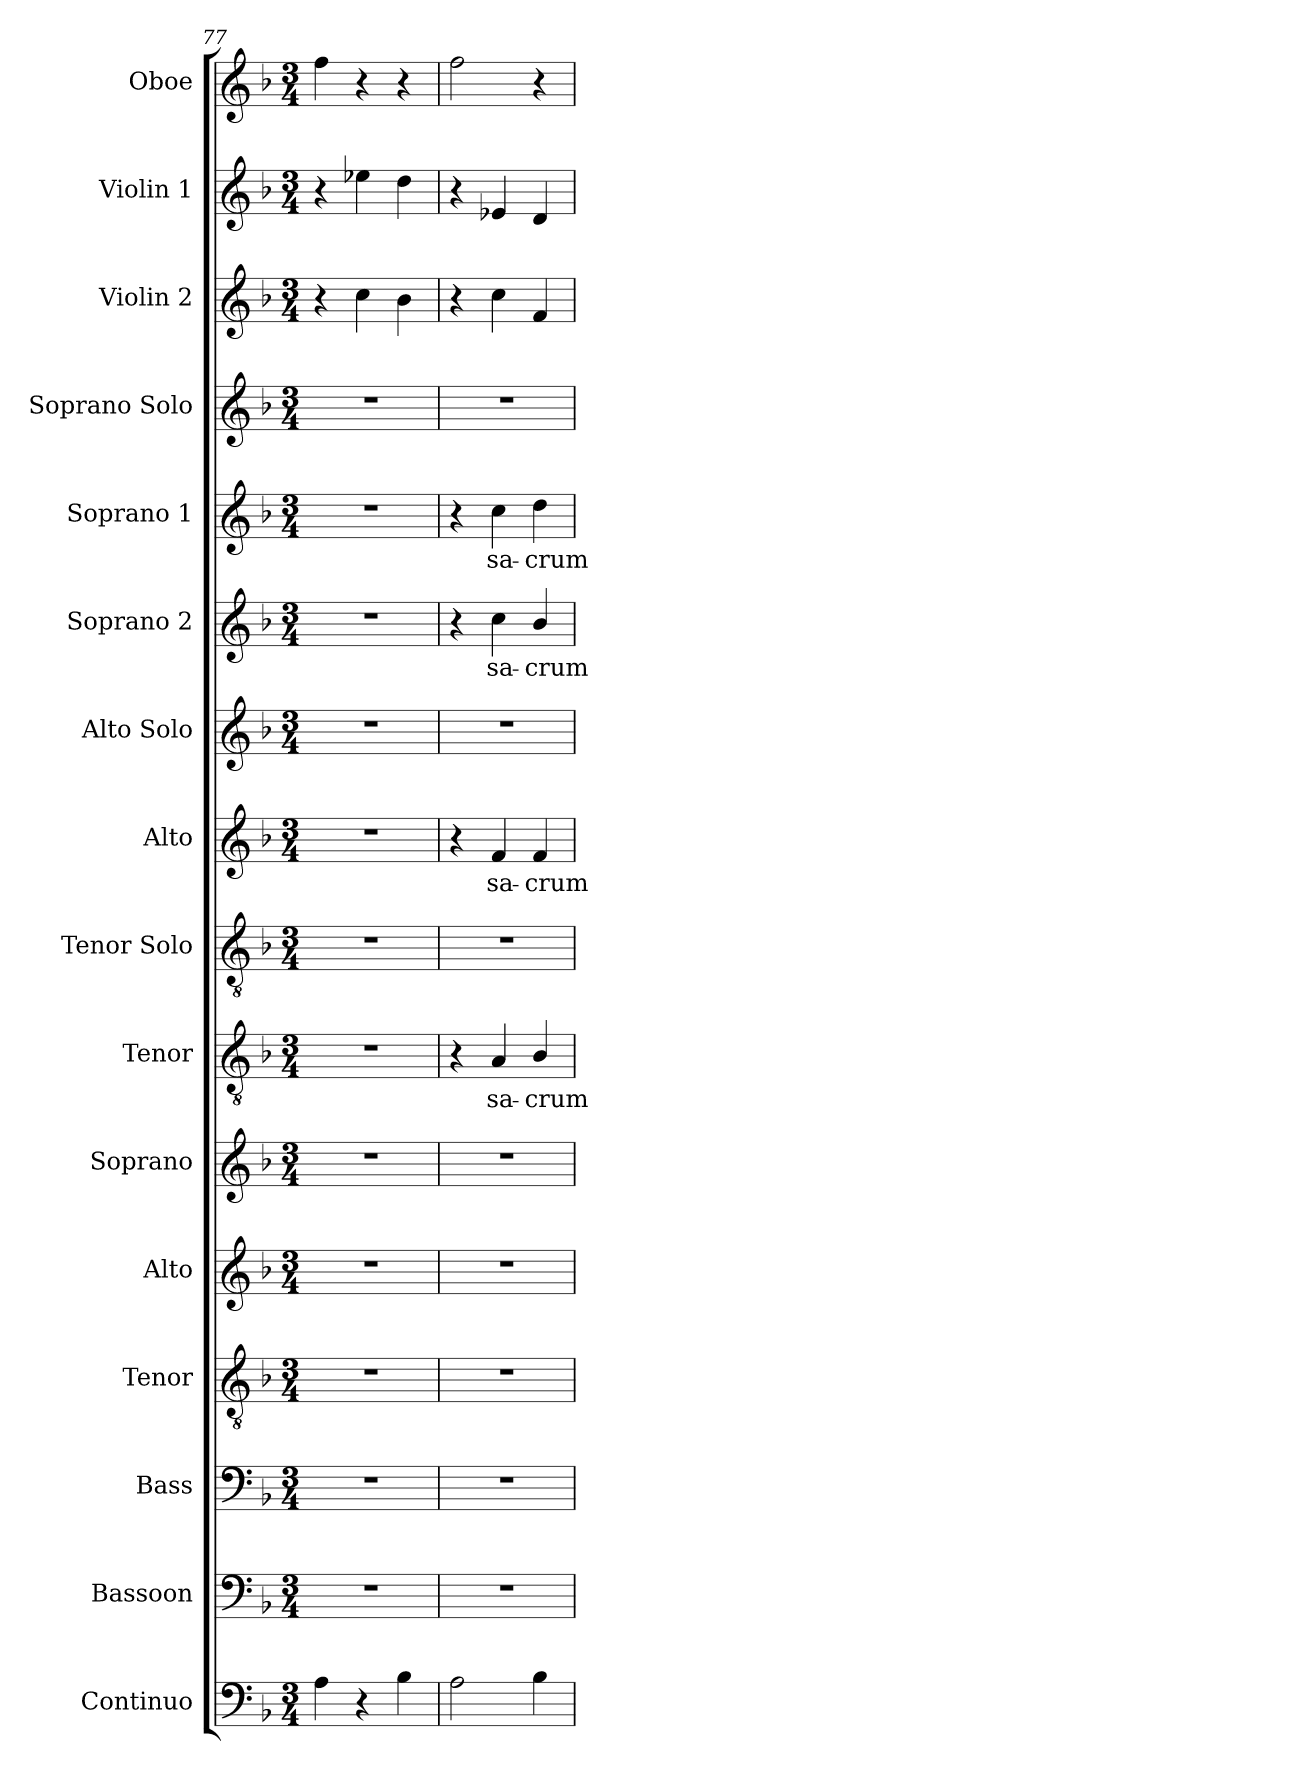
**kern	**kern	**kern	**kern	**kern	**kern	**kern	**text	**kern	**kern	**text	**kern	**kern	**text	**kern	**text	**kern	**kern	**kern	**kern
*part16	*part15	*part14	*part13	*part12	*part11	*part10	*part10	*part9	*part8	*part8	*part7	*part6	*part6	*part5	*part5	*part4	*part3	*part2	*part1
*staff16	*staff15	*staff14	*staff13	*staff12	*staff11	*staff10	*staff10	*staff9	*staff8	*staff8	*staff7	*staff6	*staff6	*staff5	*staff5	*staff4	*staff3	*staff2	*staff1
*I"Continuo	*I"Bassoon	*I"Bass	*I"Tenor	*I"Alto	*I"Soprano	*I"Tenor	*	*I"Tenor Solo	*I"Alto	*	*I"Alto Solo	*I"Soprano 2	*	*I"Soprano 1	*	*I"Soprano Solo	*I"Violin 2	*I"Violin 1	*I"Oboe
*I'Cont.	*I'Bsn.	*I'B.	*I'T.	*I'A.	*I'S.	*I'T.	*	*I'T. Solo	*I'A.	*	*I'A.  Solo	*I'S2.	*	*I'S1.	*	*I'S. Solo	*I'Vln. 2	*I'Vln. 1	*I'Ob.
*clefF4	*clefF4	*clefF4	*clefGv2	*clefG2	*clefG2	*clefGv2	*	*clefGv2	*clefG2	*	*clefG2	*clefG2	*	*clefG2	*	*clefG2	*clefG2	*clefG2	*clefG2
*	*	*	*ITrd7c12	*	*	*ITrd7c12	*	*ITrd7c12	*	*	*	*	*	*	*	*	*	*	*
*k[b-]	*k[b-]	*k[b-]	*k[b-]	*k[b-]	*k[b-]	*k[b-]	*	*k[b-]	*k[b-]	*	*k[b-]	*k[b-]	*	*k[b-]	*	*k[b-]	*k[b-]	*k[b-]	*k[b-]
*F:	*F:	*F:	*F:	*F:	*F:	*F:	*	*F:	*F:	*	*F:	*F:	*	*F:	*	*F:	*F:	*F:	*F:
*M3/4	*M3/4	*M3/4	*M3/4	*M3/4	*M3/4	*M3/4	*	*M3/4	*M3/4	*	*M3/4	*M3/4	*	*M3/4	*	*M3/4	*M3/4	*M3/4	*M3/4
=77	=77	=77	=77	=77	=77	=77	=77	=77	=77	=77	=77	=77	=77	=77	=77	=77	=77	=77	=77
!	!LO:N:vis=1	!LO:N:vis=1	!LO:N:vis=1	!LO:N:vis=1	!LO:N:vis=1	!LO:N:vis=1	!	!LO:N:vis=1	!LO:N:vis=1	!	!LO:N:vis=1	!LO:N:vis=1	!	!LO:N:vis=1	!	!LO:N:vis=1	!	!	!
4Ai\	2.r	2.r	2.r	2.r	2.r	2.r	.	2.r	2.r	.	2.r	2.r	.	2.r	.	2.r	4r	4r	4ffi\
4r	.	.	.	.	.	.	.	.	.	.	.	.	.	.	.	.	4cci\	4ee-Xi\	4r
4B-i\	.	.	.	.	.	.	.	.	.	.	.	.	.	.	.	.	4b-i\	4ddi\	4r
!!LO:PB:g=z
=78	=78	=78	=78	=78	=78	=78	=78	=78	=78	=78	=78	=78	=78	=78	=78	=78	=78	=78	=78
!	!LO:N:vis=1	!LO:N:vis=1	!LO:N:vis=1	!LO:N:vis=1	!LO:N:vis=1	!	!	!LO:N:vis=1	!	!	!LO:N:vis=1	!	!	!	!	!LO:N:vis=1	!	!	!
2Ai\	2.r	2.r	2.r	2.r	2.r	4r	.	2.r	4r	.	2.r	4r	.	4r	.	2.r	4r	4r	2ffi\
!	!	!	!	!	!	!	!LO:LY:b:color=#000000	!	!	!	!	!	!	!	!	!	!	!	!
!	!	!	!	!	!	!	!	!	!	!LO:LY:b:color=#000000	!	!	!	!	!	!	!	!	!
!	!	!	!	!	!	!	!	!	!	!	!	!	!LO:LY:b:color=#000000	!	!	!	!	!	!
!	!	!	!	!	!	!	!	!	!	!	!	!	!	!	!LO:LY:b:color=#000000	!	!	!	!
.	.	.	.	.	.	4AAi/	sa-	.	4fi/	sa-	.	4cci\	sa-	4cci\	sa-	.	4cci\	4e-Xi/	.
!	!	!	!	!	!	!	!LO:LY:b:color=#000000	!	!	!	!	!	!	!	!	!	!	!	!
!	!	!	!	!	!	!	!	!	!	!LO:LY:b:color=#000000	!	!	!	!	!	!	!	!	!
!	!	!	!	!	!	!	!	!	!	!	!	!	!LO:LY:b:color=#000000	!	!	!	!	!	!
!	!	!	!	!	!	!	!	!	!	!	!	!	!	!	!LO:LY:b:color=#000000	!	!	!	!
4B-i\	.	.	.	.	.	4BB-i/	-crum	.	4fi/	-crum	.	4b-i/	-crum	4ddi\	-crum	.	4fi/	4di/	4r
=	=	=	=	=	=	=	=	=	=	=	=	=	=	=	=	=	=	=	=
*-	*-	*-	*-	*-	*-	*-	*-	*-	*-	*-	*-	*-	*-	*-	*-	*-	*-	*-	*-
